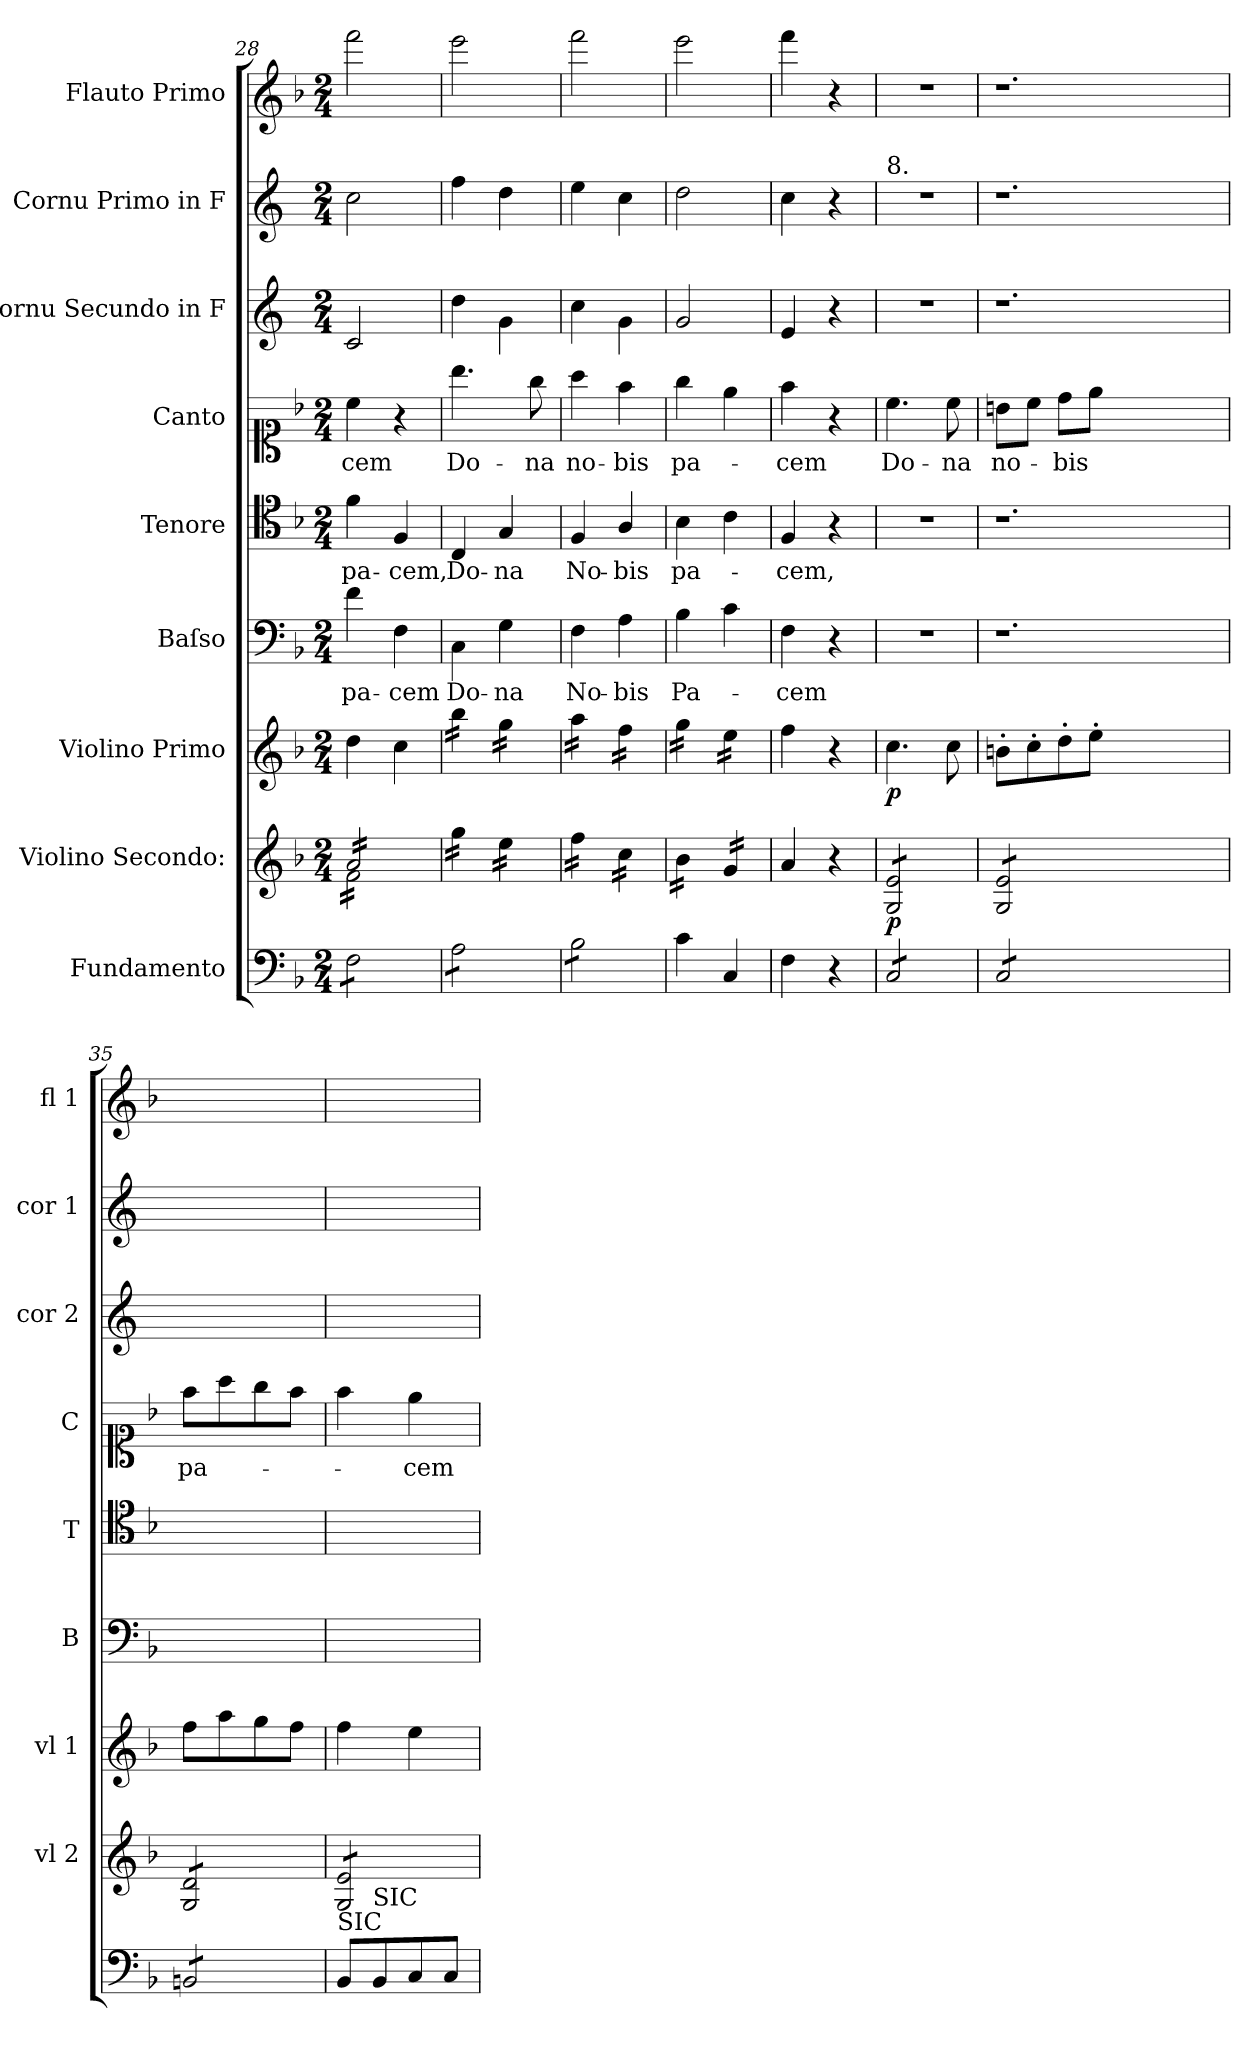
**kern	**kern	**dynam	**kern	**dynam	**kern	**text	**kern	**text	**kern	**text	**kern	**kern	**kern
*part9	*part8	*part8	*part7	*part7	*part6	*part6	*part5	*part5	*part4	*part4	*part3	*part2	*part1
*staff9	*staff8	*staff8	*staff7	*staff7	*staff6	*staff6	*staff5	*staff5	*staff4	*staff4	*staff3	*staff2	*staff1
*I"Fundamento	*I"Violino Secondo:	*	*I"Violino Primo	*	*I"Baſso	*	*I"Tenore	*	*I"Canto	*	*I"Cornu Secundo in F	*I"Cornu Primo in F	*I"Flauto Primo
*	*I'vl 2	*	*I'vl 1	*	*I'B	*	*I'T	*	*I'C	*	*I'cor 2	*I'cor 1	*I'fl 1
*clefF4	*clefG2	*	*clefG2	*	*clefF4	*	*clefC4	*	*clefC1	*	*clefG2	*clefG2	*clefG2
*	*	*	*	*	*	*	*	*	*	*	*ITrd4c7	*ITrd4c7	*
*k[b-]	*k[b-]	*	*k[b-]	*	*k[b-]	*	*k[b-]	*	*k[b-]	*	*k[b-]	*k[b-]	*k[b-]
*M2/4	*M2/4	*	*M2/4	*	*M2/4	*	*M2/4	*	*M2/4	*	*M2/4	*M2/4	*M2/4
=28	=28	=28	=28	=28	=28	=28	=28	=28	=28	=28	=28	=28	=28
*	*^	*	*	*	*	*	*	*	*	*	*	*	*
*tremolo	*	*	*	*	*	*	*	*	*	*	*	*	*	*
*	*tremolo	*	*	*	*	*	*	*	*	*	*	*	*	*
8F\L	16a/LL	16f\LL	.	4dd\	.	4f\	pa-	4f\	pa-	4cc\	-cem	2F/	2f\	2fff\
.	16a/	16f\	.	.	.	.	.	.	.	.	.	.	.	.
8F\	16a/	16f\	.	.	.	.	.	.	.	.	.	.	.	.
.	16a/	16f\	.	.	.	.	.	.	.	.	.	.	.	.
8F\	16a/	16f\	.	4cc\	.	4F\	-cem	4F/	-cem,	4r	.	.	.	.
.	16a/	16f\	.	.	.	.	.	.	.	.	.	.	.	.
8F\J	16a/	16f\	.	.	.	.	.	.	.	.	.	.	.	.
.	16a/JJ	16f\JJ	.	.	.	.	.	.	.	.	.	.	.	.
*	*v	*v	*	*	*	*	*	*	*	*	*	*	*	*
=29	=29	=29	=29	=29	=29	=29	=29	=29	=29	=29	=29	=29	=29
*	*	*	*tremolo	*	*	*	*	*	*	*	*	*	*
8A\L	16gg\LL	.	16bb-\LL	.	4C\	Do-	4C/	Do-	4.bb-\	Do-	4g\	4b-\	2eee\
.	16gg\	.	16bb-\	.	.	.	.	.	.	.	.	.	.
8A\	16gg\	.	16bb-\	.	.	.	.	.	.	.	.	.	.
.	16gg\JJ	.	16bb-\JJ	.	.	.	.	.	.	.	.	.	.
8A\	16ee\LL	.	16gg\LL	.	4G\	-na	4G/	-na	.	.	4c\	4g\	.
.	16ee\	.	16gg\	.	.	.	.	.	.	.	.	.	.
8A\J	16ee\	.	16gg\	.	.	.	.	.	8gg\	-na	.	.	.
.	16ee\JJ	.	16gg\JJ	.	.	.	.	.	.	.	.	.	.
=30	=30	=30	=30	=30	=30	=30	=30	=30	=30	=30	=30	=30	=30
8B-\L	16ff\LL	.	16aa\LL	.	4F\	No-	4F/	No-	4aa\	no-	4f\	4a\	2fff\
.	16ff\	.	16aa\	.	.	.	.	.	.	.	.	.	.
8B-\	16ff\	.	16aa\	.	.	.	.	.	.	.	.	.	.
.	16ff\JJ	.	16aa\JJ	.	.	.	.	.	.	.	.	.	.
8B-\	16cc\LL	.	16ff\LL	.	4A\	-bis	4A/	-bis	4ff\	-bis	4c\	4f\	.
.	16cc\	.	16ff\	.	.	.	.	.	.	.	.	.	.
8B-\J	16cc\	.	16ff\	.	.	.	.	.	.	.	.	.	.
*Xtremolo	*	*	*	*	*	*	*	*	*	*	*	*	*
.	16cc\JJ	.	16ff\JJ	.	.	.	.	.	.	.	.	.	.
=31	=31	=31	=31	=31	=31	=31	=31	=31	=31	=31	=31	=31	=31
4c\	16b-\LL	.	16gg\LL	.	4B-\	Pa-	4B-\	pa-	4gg\	pa-	2c/	2g\	2eee\
.	16b-\	.	16gg\	.	.	.	.	.	.	.	.	.	.
.	16b-\	.	16gg\	.	.	.	.	.	.	.	.	.	.
.	16b-\JJ	.	16gg\JJ	.	.	.	.	.	.	.	.	.	.
4C/	16g/LL	.	16ee\LL	.	4c\	.	4c\	.	4ee\	.	.	.	.
.	16g/	.	16ee\	.	.	.	.	.	.	.	.	.	.
.	16g/	.	16ee\	.	.	.	.	.	.	.	.	.	.
.	16g/JJ	.	16ee\JJ	.	.	.	.	.	.	.	.	.	.
*	*	*	*Xtremolo	*	*	*	*	*	*	*	*	*	*
*	*Xtremolo	*	*	*	*	*	*	*	*	*	*	*	*
=32	=32	=32	=32	=32	=32	=32	=32	=32	=32	=32	=32	=32	=32
4F\	4a/	.	4ff\	.	4F\	-cem	4F/	-cem,	4ff\	-cem	4A/	4f\	4fff\
4r	4r	.	4r	.	4r	.	4r	.	4r	.	4r	4r	4r
=33	=33	=33	=33	=33	=33	=33	=33	=33	=33	=33	=33	=33	=33
!	!	!	!	!	!	!	!	!	!	!	!	!LO:TX:a:t=8.	!
*tremolo	*	*	*	*	*	*	*	*	*	*	*	*	*
*	*tremolo	*	*	*	*	*	*	*	*	*	*	*	*
8C/L	8G/ 8e/L	p	4.cc\	p	2r	.	2r	.	4.cc\	Do-	2r	2r	2r
8C/	8G/ 8e/	.	.	.	.	.	.	.	.	.	.	.	.
8C/	8G/ 8e/	.	.	.	.	.	.	.	.	.	.	.	.
8C/J	8G/ 8e/J	.	8cc\	.	.	.	.	.	8cc\	-na	.	.	.
=34	=34	=34	=34	=34	=34	=34	=34	=34	=34	=34	=34	=34	=34
8C/L	8G/ 8e/L	.	8bn'\L	.	1.r	.	1.r	.	8bn\L	no-	1.r	1.r	1.r
8C/	8G/ 8e/	.	8cc'\	.	.	.	.	.	8cc\J	.	.	.	.
8C/	8G/ 8e/	.	8dd'\	.	.	.	.	.	8dd\L	-bis	.	.	.
8C/J	8G/ 8e/J	.	8ee'\J	.	.	.	.	.	8ee\J	.	.	.	.
1ryy	1ryy	.	1ryy	.	.	.	.	.	1ryy	.	.	.	.
=35	=35	=35	=35	=35	=35	=35	=35	=35	=35	=35	=35	=35	=35
8BBn/L	8G/ 8d/L	.	8ff\L	.	2ryy	.	2ryy	.	8ff\L	pa-	2ryy	2ryy	2ryy
8BBn/	8G/ 8d/	.	8aa\	.	.	.	.	.	8aa\	.	.	.	.
8BBn/	8G/ 8d/	.	8gg\	.	.	.	.	.	8gg\	.	.	.	.
8BBn/J	8G/ 8d/J	.	8ff\J	.	.	.	.	.	8ff\J	.	.	.	.
*Xtremolo	*	*	*	*	*	*	*	*	*	*	*	*	*
=36	=36	=36	=36	=36	=36	=36	=36	=36	=36	=36	=36	=36	=36
!LO:TX:a:t=SIC	!	!	!	!	!	!	!	!	!	!	!	!	!
8BB-/L	8G/ 8e/L	.	4ff\	.	2ryy	.	2ryy	.	4ff\	.	2ryy	2ryy	2ryy
!LO:TX:a:t=SIC	!	!	!	!	!	!	!	!	!	!	!	!	!
8BB-/	8G/ 8e/	.	.	.	.	.	.	.	.	.	.	.	.
8C/	8G/ 8e/	.	4ee\	.	.	.	.	.	4ee\	-cem	.	.	.
8C/J	8G/ 8e/J	.	.	.	.	.	.	.	.	.	.	.	.
*	*Xtremolo	*	*	*	*	*	*	*	*	*	*	*	*
=	=	=	=	=	=	=	=	=	=	=	=	=	=
*-	*-	*-	*-	*-	*-	*-	*-	*-	*-	*-	*-	*-	*-
